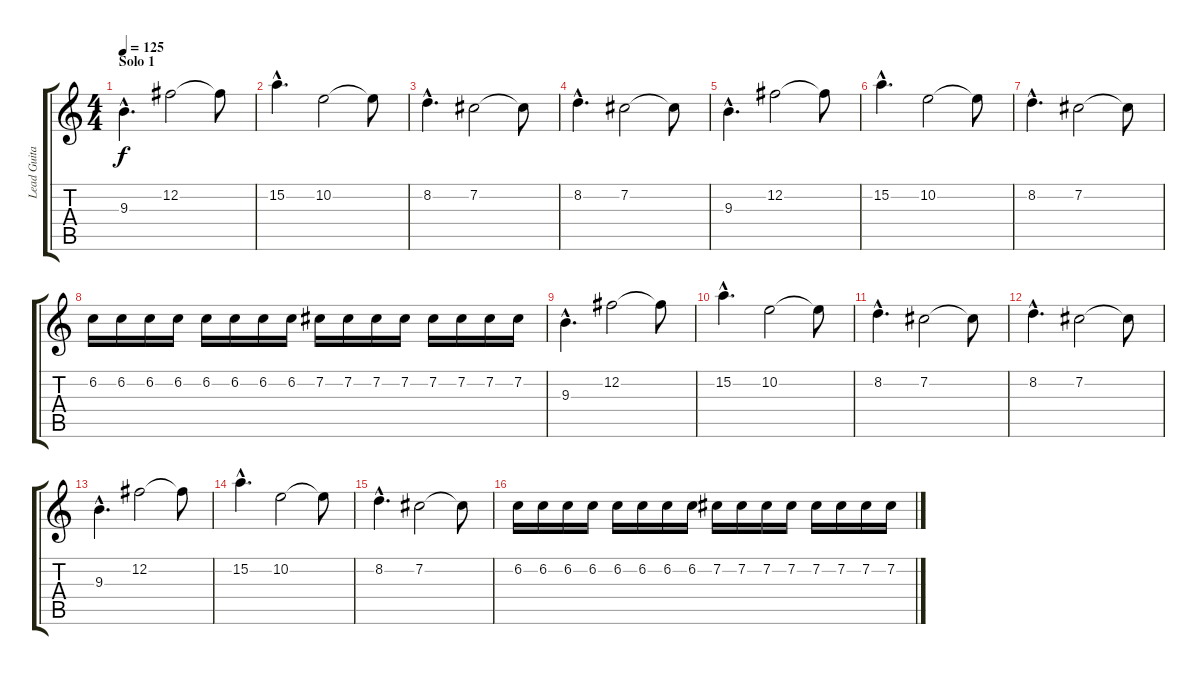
\track ("Lead Guitar II" "Lead Guita") {instrument distortionguitar}
\staff {score tabs}
\tuning (B3 Gb3 D3 A2 E2 B1) {hide}
\ts (4 4)
\section ("" "Solo 1")
\tempo 125
\clef g2
\ks c
9.3{hac}.4{d dy f} 12.2.2 12.2{t}.8 |
15.2{hac}.4{d} 10.2.2 10.2{t}.8 |
8.2{hac}.4{d} 7.2.2 7.2{t}.8 |
8.2{hac}.4{d} 7.2.2 7.2{t}.8 |
9.3{hac}.4{d} 12.2.2 12.2{t}.8 |
15.2{hac}.4{d} 10.2.2 10.2{t}.8 |
8.2{hac}.4{d} 7.2.2 7.2{t}.8 |
6.2.16 6.2.16 6.2.16 6.2.16 6.2.16 6.2.16 6.2.16 6.2.16 7.2.16 7.2.16 7.2.16 7.2.16 7.2.16 7.2.16 7.2.16 7.2.16 |
9.3{hac}.4{d} 12.2.2 12.2{t}.8 |
15.2{hac}.4{d} 10.2.2 10.2{t}.8 |
8.2{hac}.4{d} 7.2.2 7.2{t}.8 |
8.2{hac}.4{d} 7.2.2 7.2{t}.8 |
9.3{hac}.4{d} 12.2.2 12.2{t}.8 |
15.2{hac}.4{d} 10.2.2 10.2{t}.8 |
8.2{hac}.4{d} 7.2.2 7.2{t}.8 |
6.2.16 6.2.16 6.2.16 6.2.16 6.2.16 6.2.16 6.2.16 6.2.16 7.2.16 7.2.16 7.2.16 7.2.16 7.2.16 7.2.16 7.2.16 7.2.16
